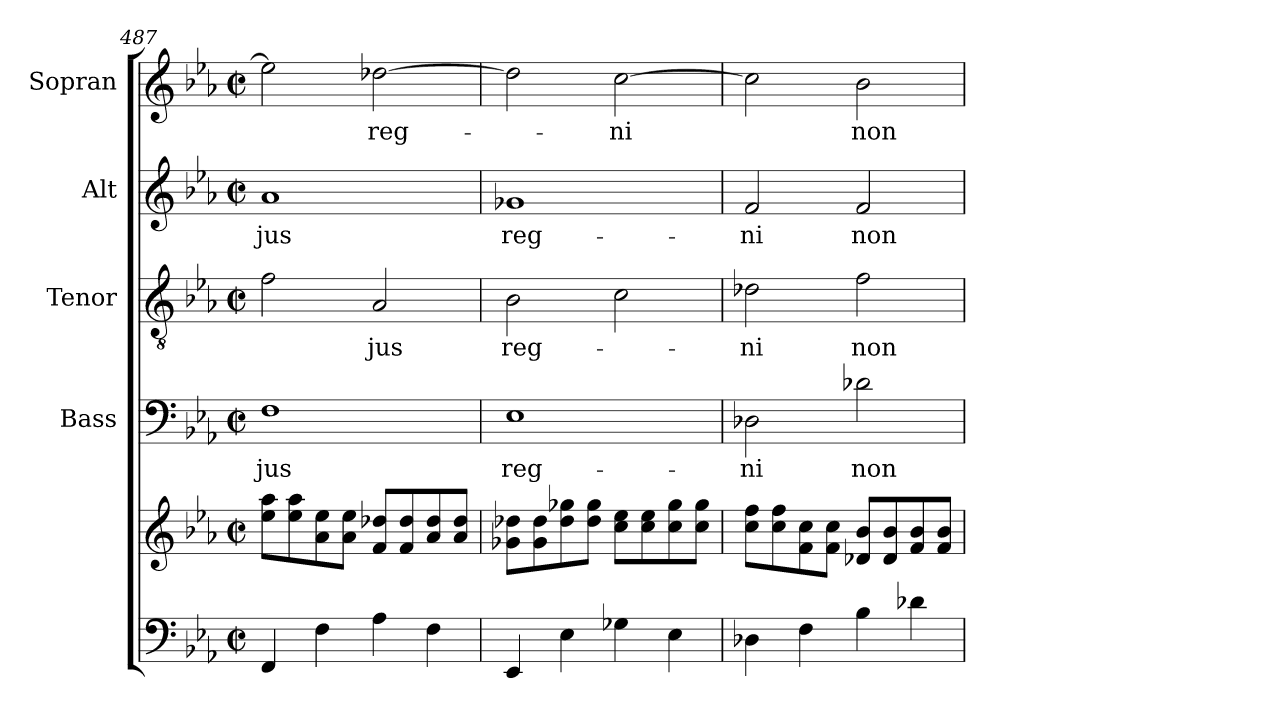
**kern	**kern	**kern	**text	**kern	**text	**kern	**text	**kern	**text
*part5	*part5	*part4	*part4	*part3	*part3	*part2	*part2	*part1	*part1
*staff6	*staff5	*staff4	*staff4	*staff3	*staff3	*staff2	*staff2	*staff1	*staff1
*	*	*I"Bass	*	*I"Tenor	*	*I"Alt	*	*I"Sopran	*
*	*	*I'B.	*	*I'T.	*	*I'A.	*	*I'S.	*
*clefF4	*clefG2	*clefF4	*	*clefGv2	*	*clefG2	*	*clefG2	*
*k[b-e-a-]	*k[b-e-a-]	*k[b-e-a-]	*	*k[b-e-a-]	*	*k[b-e-a-]	*	*k[b-e-a-]	*
*E-:	*E-:	*E-:	*	*E-:	*	*E-:	*	*E-:	*
*M2/2	*M2/2	*M2/2	*	*M2/2	*	*M2/2	*	*M2/2	*
*met(c|)	*met(c|)	*met(c|)	*	*met(c|)	*	*met(c|)	*	*met(c|)	*
=487	=487	=487	=487	=487	=487	=487	=487	=487	=487
!	!	!	!LO:LY:b	!	!	!	!LO:LY:b	!	!
4FF/	8ee-\ 8aa-\L	1F	-jus	2f\	.	1a-	-jus	2ee-\]	.
.	8ee-\ 8aa-\	.	.	.	.	.	.	.	.
4F\	8a-\ 8ee-\	.	.	.	.	.	.	.	.
.	8a-\ 8ee-\J	.	.	.	.	.	.	.	.
!	!	!	!	!	!LO:LY:b	!	!	!	!LO:LY:b
4A-\	8f/ 8dd-X/L	.	.	2A-/	-jus	.	.	[2dd-X\	reg-
.	8f/ 8dd-/	.	.	.	.	.	.	.	.
4F\	8a-/ 8dd-/	.	.	.	.	.	.	.	.
.	8a-/ 8dd-/J	.	.	.	.	.	.	.	.
=488	=488	=488	=488	=488	=488	=488	=488	=488	=488
!	!	!	!LO:LY:b	!	!LO:LY:b	!	!LO:LY:b	!	!
4EE-/	8g-X\ 8dd-X\L	1E-	reg-	2B-\	reg-	1g-X	reg-	2dd-\]	.
.	8g-\ 8dd-\	.	.	.	.	.	.	.	.
4E-\	8dd-\ 8gg-X\	.	.	.	.	.	.	.	.
.	8dd-\ 8gg-\J	.	.	.	.	.	.	.	.
!	!	!	!	!	!	!	!	!	!LO:LY:b
4G-X\	8cc\ 8ee-\L	.	.	2c\	.	.	.	[2cc\	-ni
.	8cc\ 8ee-\	.	.	.	.	.	.	.	.
4E-\	8cc\ 8gg-\	.	.	.	.	.	.	.	.
.	8cc\ 8gg-\J	.	.	.	.	.	.	.	.
=489	=489	=489	=489	=489	=489	=489	=489	=489	=489
!	!	!	!LO:LY:b	!	!LO:LY:b	!	!LO:LY:b	!	!
4D-X\	8cc\ 8ff\L	2D-X\	-ni	2d-X\	-ni	2f/	-ni	2cc\]	.
.	8cc\ 8ff\	.	.	.	.	.	.	.	.
4F\	8f\ 8cc\	.	.	.	.	.	.	.	.
.	8f\ 8cc\J	.	.	.	.	.	.	.	.
!	!	!	!LO:LY:b	!	!LO:LY:b	!	!LO:LY:b	!	!LO:LY:b
4B-\	8d-X/ 8b-/L	2d-X\	non	2f\	non	2f/	non	2b-\	non
.	8d-/ 8b-/	.	.	.	.	.	.	.	.
4d-X\	8f/ 8b-/	.	.	.	.	.	.	.	.
.	8f/ 8b-/J	.	.	.	.	.	.	.	.
=	=	=	=	=	=	=	=	=	=
*-	*-	*-	*-	*-	*-	*-	*-	*-	*-
